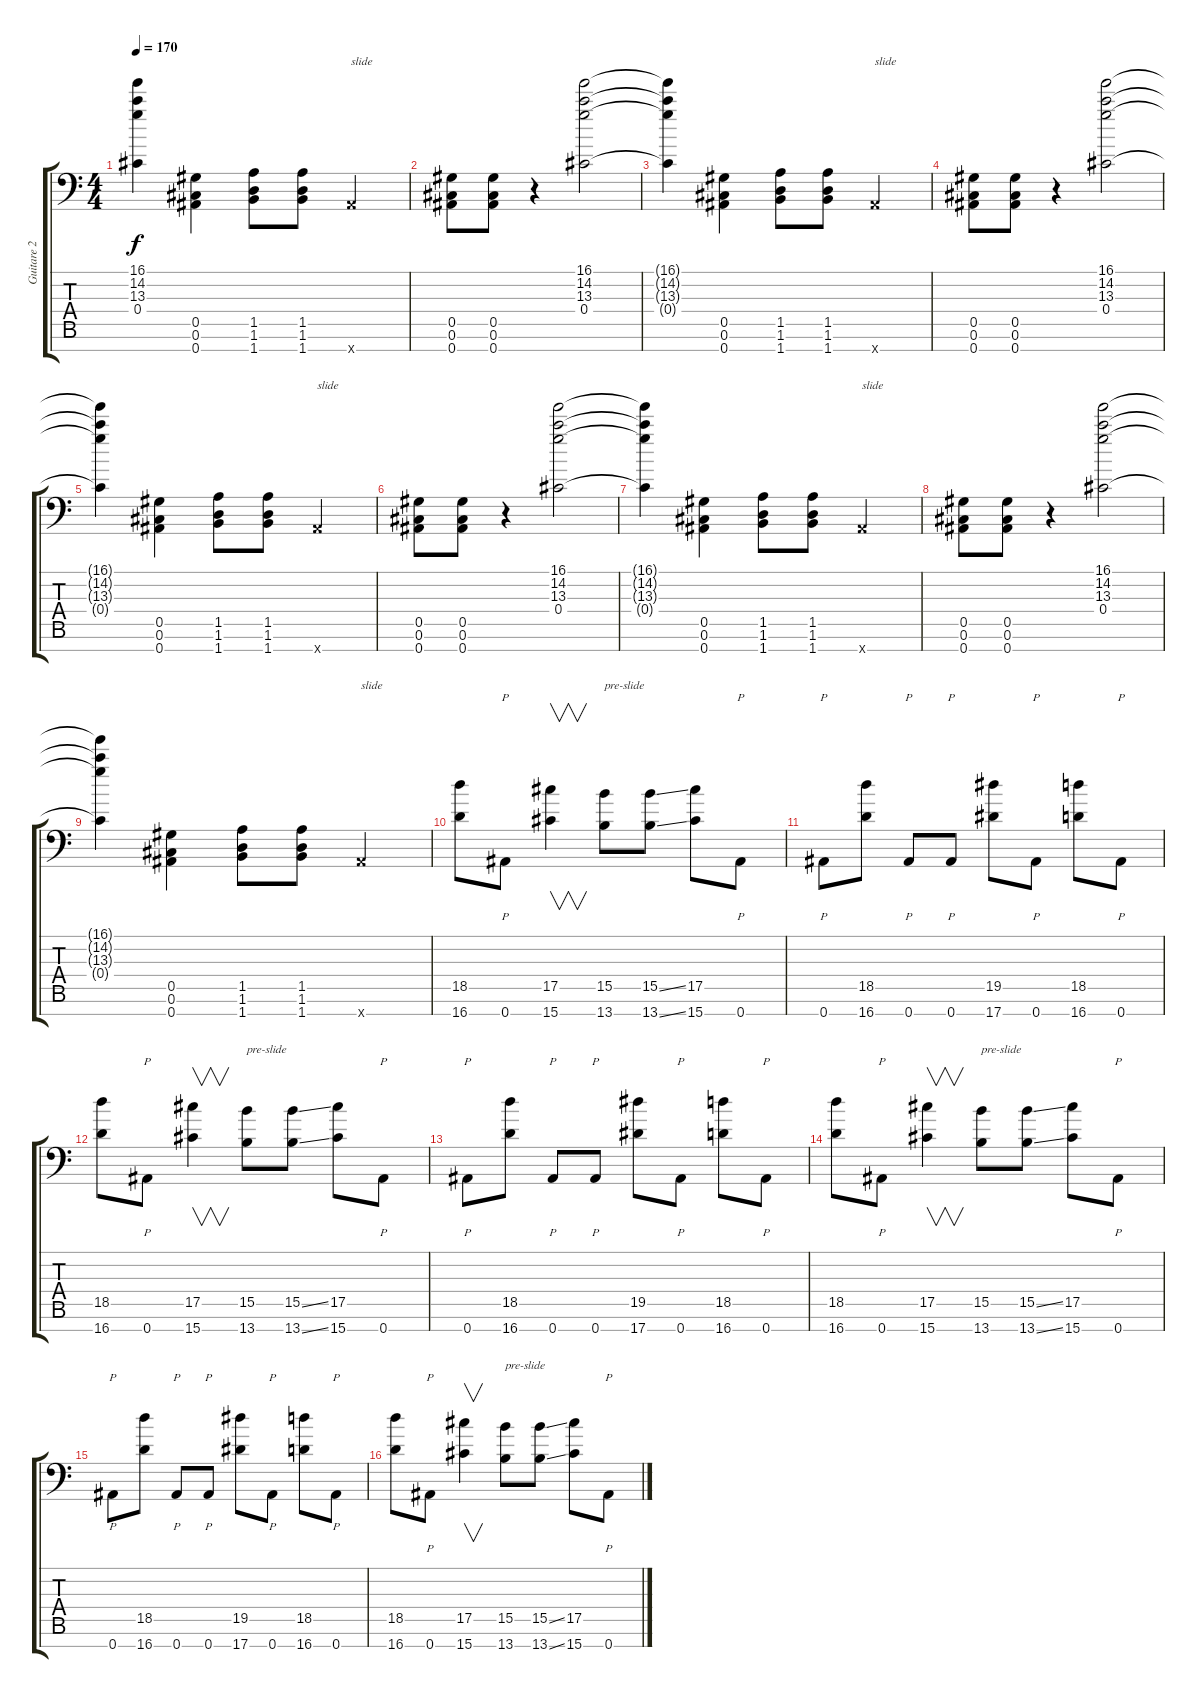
\track ("Guitare 2" "Guitare 2") {instrument distortionguitar}
\staff {score tabs}
\tuning (Eb4 Bb3 Gb3 Db3 Ab2 Db2 Bb1) {hide}
\ts (4 4)
\tempo 170
\clef f4
\ks c
(16.1{t} 14.2{t} 13.3{t} 0.4{t}).4{dy f} (0.5 0.6 0.7).4 (1.5 1.6 1.7).8 (1.5 1.6 1.7).8 0.7{x}.4{txt "slide"} |
(0.5 0.6 0.7).8 (0.5 0.6 0.7).8 r.4 (16.1 14.2 13.3 0.4).2 |
(16.1{t} 14.2{t} 13.3{t} 0.4{t}).4 (0.5 0.6 0.7).4 (1.5 1.6 1.7).8 (1.5 1.6 1.7).8 0.7{x}.4{txt "slide"} |
(0.5 0.6 0.7).8 (0.5 0.6 0.7).8 r.4 (16.1 14.2 13.3 0.4).2 |
(16.1{t} 14.2{t} 13.3{t} 0.4{t}).4 (0.5 0.6 0.7).4 (1.5 1.6 1.7).8 (1.5 1.6 1.7).8 0.7{x}.4{txt "slide"} |
(0.5 0.6 0.7).8 (0.5 0.6 0.7).8 r.4 (16.1 14.2 13.3 0.4).2 |
(16.1{t} 14.2{t} 13.3{t} 0.4{t}).4 (0.5 0.6 0.7).4 (1.5 1.6 1.7).8 (1.5 1.6 1.7).8 0.7{x}.4{txt "slide"} |
(0.5 0.6 0.7).8 (0.5 0.6 0.7).8 r.4 (16.1 14.2 13.3 0.4).2 |
(16.1{t} 14.2{t} 13.3{t} 0.4{t}).4 (0.5 0.6 0.7).4 (1.5 1.6 1.7).8 (1.5 1.6 1.7).8 0.7{x}.4{txt "slide"} |
(18.5 16.7).8 0.7.8{p} (17.5 15.7).4{v} (15.5 13.7).8{txt "pre-slide"} (15.5{ss} 13.7{ss}).8 (17.5 15.7).8 0.7.8{p} |
0.7.8{p} (18.5 16.7).8 0.7.8{p} 0.7.8{p} (19.5 17.7).8 0.7.8{p} (18.5 16.7).8 0.7.8{p} |
(18.5 16.7).8 0.7.8{p} (17.5 15.7).4{v} (15.5 13.7).8{txt "pre-slide"} (15.5{ss} 13.7{ss}).8 (17.5 15.7).8 0.7.8{p} |
0.7.8{p} (18.5 16.7).8 0.7.8{p} 0.7.8{p} (19.5 17.7).8 0.7.8{p} (18.5 16.7).8 0.7.8{p} |
(18.5 16.7).8 0.7.8{p} (17.5 15.7).4{v} (15.5 13.7).8{txt "pre-slide"} (15.5{ss} 13.7{ss}).8 (17.5 15.7).8 0.7.8{p} |
0.7.8{p} (18.5 16.7).8 0.7.8{p} 0.7.8{p} (19.5 17.7).8 0.7.8{p} (18.5 16.7).8 0.7.8{p} |
(18.5 16.7).8 0.7.8{p} (17.5 15.7).4{v} (15.5 13.7).8{txt "pre-slide"} (15.5{ss} 13.7{ss}).8 (17.5 15.7).8 0.7.8{p}
